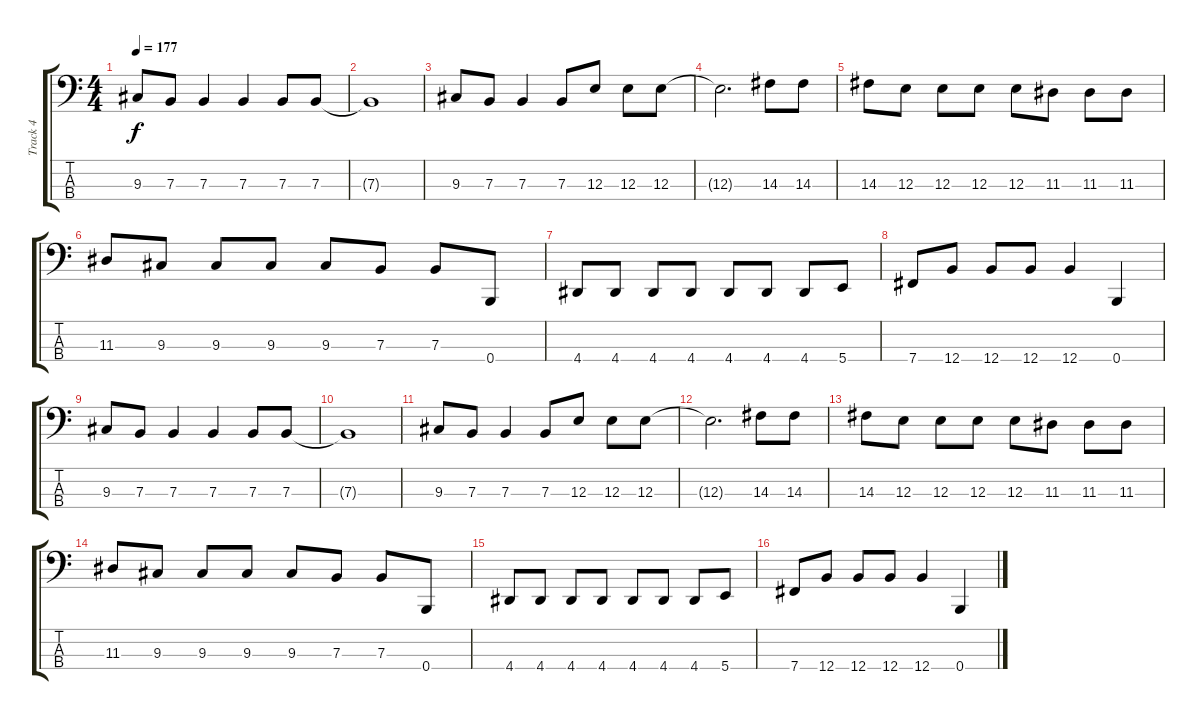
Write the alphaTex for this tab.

\track ("Track 4" "Track 4") {instrument electricbasspick}
\staff {score tabs}
\tuning (D2 A1 E1 B0) {hide}
\ts (4 4)
\section ("" "")
\tempo 177
\clef f4
\ks c
9.3.8{dy f} 7.3.8 7.3.4 7.3.4 7.3.8 7.3.8 |
7.3{t}.1 |
9.3.8 7.3.8 7.3.4 7.3.8 12.3.8 12.3.8 12.3.8 |
12.3{t}.2{d} 14.3.8 14.3.8 |
14.3.8 12.3.8 12.3.8 12.3.8 12.3.8 11.3.8 11.3.8 11.3.8 |
11.3.8 9.3.8 9.3.8 9.3.8 9.3.8 7.3.8 7.3.8 0.4.8 |
4.4.8 4.4.8 4.4.8 4.4.8 4.4.8 4.4.8 4.4.8 5.4.8 |
7.4.8 12.4.8 12.4.8 12.4.8 12.4.4 0.4.4 |
9.3.8 7.3.8 7.3.4 7.3.4 7.3.8 7.3.8 |
7.3{t}.1 |
9.3.8 7.3.8 7.3.4 7.3.8 12.3.8 12.3.8 12.3.8 |
12.3{t}.2{d} 14.3.8 14.3.8 |
14.3.8 12.3.8 12.3.8 12.3.8 12.3.8 11.3.8 11.3.8 11.3.8 |
11.3.8 9.3.8 9.3.8 9.3.8 9.3.8 7.3.8 7.3.8 0.4.8 |
4.4.8 4.4.8 4.4.8 4.4.8 4.4.8 4.4.8 4.4.8 5.4.8 |
7.4.8 12.4.8 12.4.8 12.4.8 12.4.4 0.4.4
